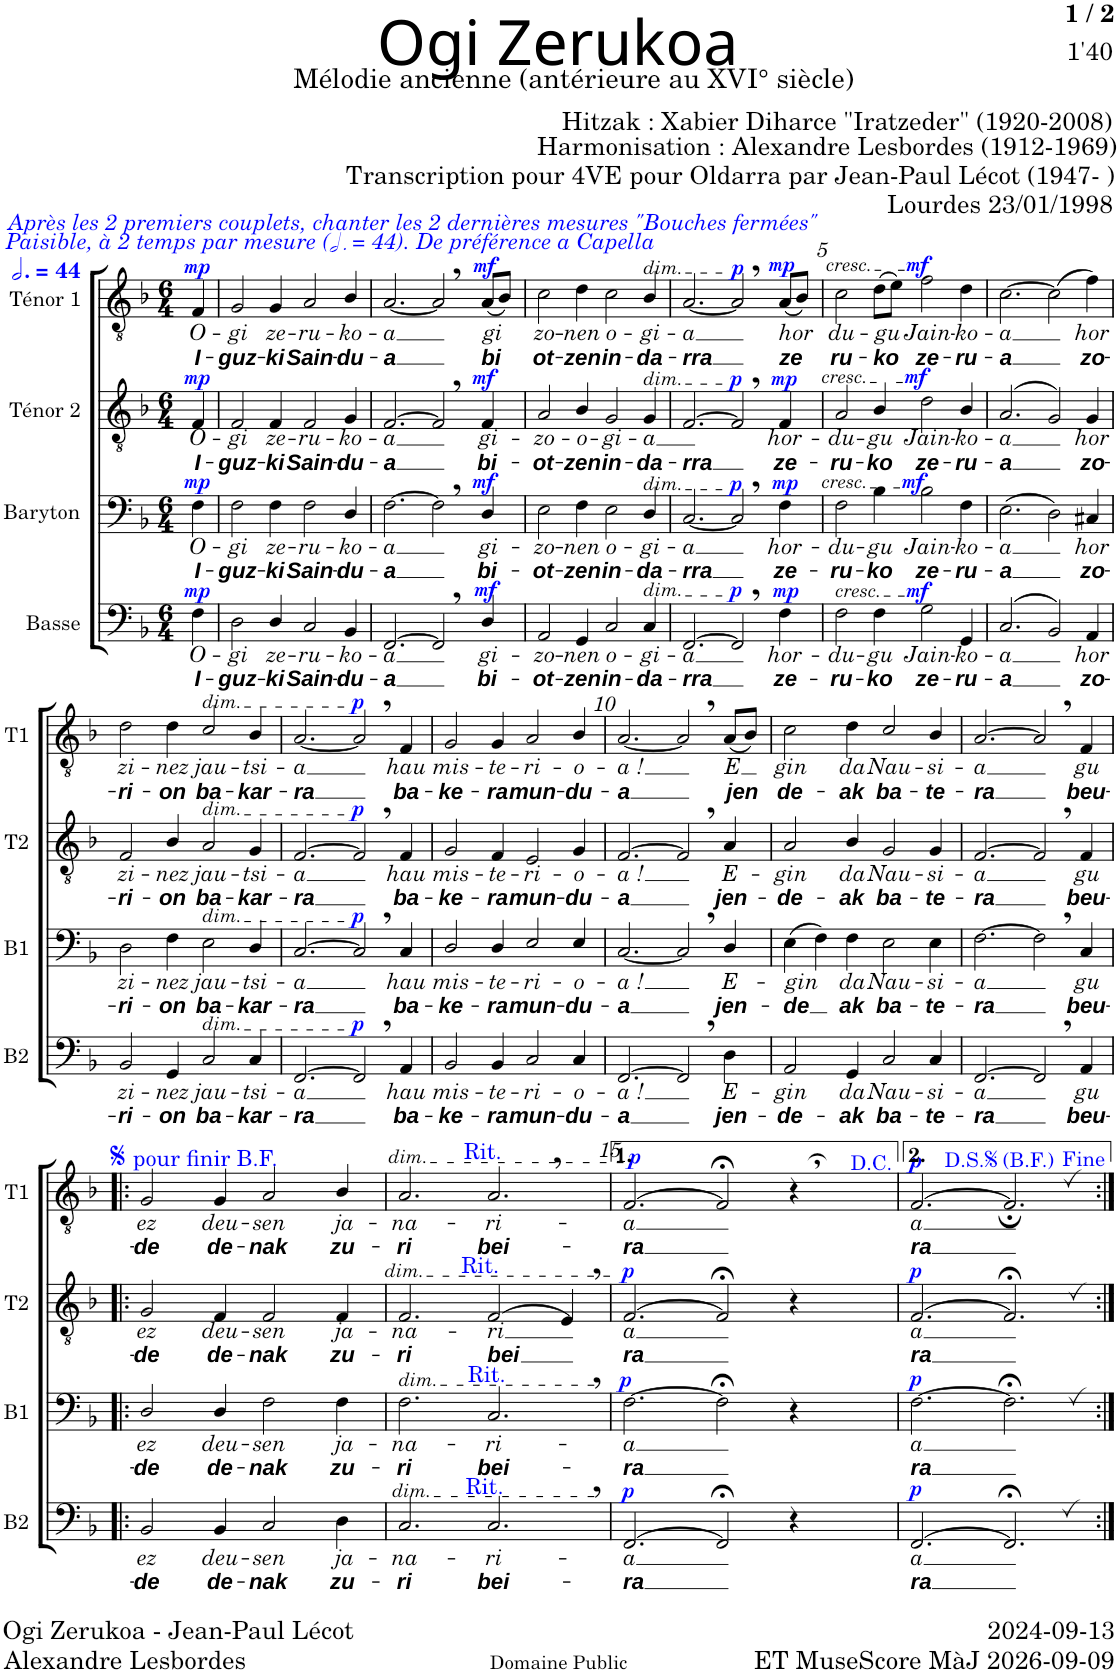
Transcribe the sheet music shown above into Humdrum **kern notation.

**kern	**text	**text	**dynam	**kern	**text	**text	**dynam	**kern	**text	**text	**dynam	**kern	**text	**text	**dynam
*part4	*part4	*part4	*part4	*part3	*part3	*part3	*part3	*part2	*part2	*part2	*part2	*part1	*part1	*part1	*part1
*staff4	*staff4	*staff4	*staff4	*staff3	*staff3	*staff3	*staff3	*staff2	*staff2	*staff2	*staff2	*staff1	*staff1	*staff1	*staff1
*I"Basse	*	*	*	*I"Baryton	*	*	*	*I"Ténor 2	*	*	*	*I"Ténor 1	*	*	*
*I'B2	*	*	*	*I'B1	*	*	*	*I'T2	*	*	*	*I'T1	*	*	*
*clefF4	*	*	*	*clefF4	*	*	*	*clefGv2	*	*	*	*clefGv2	*	*	*
*k[b-]	*	*	*	*k[b-]	*	*	*	*k[b-]	*	*	*	*k[b-]	*	*	*
*M6/4	*	*	*	*M6/4	*	*	*	*M6/4	*	*	*	*M6/4	*	*	*
*MM132	*	*	*	*MM132	*	*	*	*MM132	*	*	*	*MM132	*	*	*
=	=	=	=	=	=	=	=	=	=	=	=	=	=	=	=
!	!	!	!	!	!	!	!	!	!	!	!	!LO:TX:a:i:color=#0000FF:t=Après les 2 premiers couplets, chanter les 2 dernières mesures "Bouches fermées"	!	!	!
!	!	!	!	!	!	!	!	!	!	!	!	!LO:TX:a:i:color=#0000FF:t=Paisible, à 2 temps par mesure ([half]  = 44). De préférence a Capella	!	!	!
!	!LO:LY:b	!LO:LY:b	!LO:DY:a	!	!LO:LY:b	!LO:LY:b	!LO:DY:a	!	!LO:LY:b	!LO:LY:b	!LO:DY:a	!	!LO:LY:b	!LO:LY:b	!LO:DY:a
4F\	O-	I-	mp	4F\	O-	I-	mp	4F/	O-	I-	mp	4F/	O-	I-	mp
=1	=1	=1	=1	=1	=1	=1	=1	=1	=1	=1	=1	=1	=1	=1	=1
!	!LO:LY:b	!LO:LY:b	!	!	!LO:LY:b	!LO:LY:b	!	!	!LO:LY:b	!LO:LY:b	!	!	!LO:LY:b	!LO:LY:b	!
2D\	-gi	-guz-	.	2F\	-gi	-guz-	.	2F/	-gi	-guz-	.	2G/	-gi	-guz-	.
!	!LO:LY:b	!LO:LY:b	!	!	!LO:LY:b	!LO:LY:b	!	!	!LO:LY:b	!LO:LY:b	!	!	!LO:LY:b	!LO:LY:b	!
4D/	ze-	-ki	.	4F\	ze-	-ki	.	4F/	ze-	-ki	.	4G/	ze-	-ki	.
!	!LO:LY:b	!LO:LY:b	!	!	!LO:LY:b	!LO:LY:b	!	!	!LO:LY:b	!LO:LY:b	!	!	!LO:LY:b	!LO:LY:b	!
2C/	-ru-	Sain-	.	2F\	-ru-	Sain-	.	2F/	-ru-	Sain-	.	2A/	-ru-	Sain-	.
!	!LO:LY:b	!LO:LY:b	!	!	!LO:LY:b	!LO:LY:b	!	!	!LO:LY:b	!LO:LY:b	!	!	!LO:LY:b	!LO:LY:b	!
4BB-/	-ko-	-du-	.	4D/	-ko-	-du-	.	4G/	-ko-	-du-	.	4B-/	-ko-	-du-	.
=2	=2	=2	=2	=2	=2	=2	=2	=2	=2	=2	=2	=2	=2	=2	=2
!	!LO:LY:b	!LO:LY:b	!	!	!LO:LY:b	!LO:LY:b	!	!	!LO:LY:b	!LO:LY:b	!	!	!LO:LY:b	!LO:LY:b	!
[>2.FF/	-a	-a	.	[2.F\	-a	-a	.	[>2.F/	-a	-a	.	[2.A/	-a	-a	.
2FF,/]	.	.	.	2F,\]	.	.	.	2F,/]	.	.	.	2A,/]	.	.	.
!	!LO:LY:b	!LO:LY:b	!LO:DY:a	!	!LO:LY:b	!LO:LY:b	!LO:DY:a	!	!LO:LY:b	!LO:LY:b	!LO:DY:a	!	!LO:LY:b	!LO:LY:b	!LO:DY:a
4D/	gi-	-bi-	mf	4D/	gi-	-bi-	mf	4F/	gi-	-bi-	mf	(8A/L	gi	-bi	mf
.	.	.	.	.	.	.	.	.	.	.	.	8B-/J)	.	.	.
=3	=3	=3	=3	=3	=3	=3	=3	=3	=3	=3	=3	=3	=3	=3	=3
!	!LO:LY:b	!LO:LY:b	!	!	!LO:LY:b	!LO:LY:b	!	!	!LO:LY:b	!LO:LY:b	!	!	!LO:LY:b	!LO:LY:b	!
2AA/	-zo-	ot-	.	2E\	-zo-	ot-	.	2A/	-zo-	ot-	.	2c\	zo-	ot-	.
!	!LO:LY:b	!LO:LY:b	!	!	!LO:LY:b	!LO:LY:b	!	!	!LO:LY:b	!LO:LY:b	!	!	!LO:LY:b	!LO:LY:b	!
4GG/	-nen	-zen	.	4F\	-nen	-zen	.	4B-/	o-	-zen	.	4d\	-nen	-zen	.
!	!LO:LY:b	!LO:LY:b	!	!	!LO:LY:b	!LO:LY:b	!	!	!LO:LY:b	!LO:LY:b	!	!	!LO:LY:b	!LO:LY:b	!
2C/	o-	in-	.	2E\	o-	in-	.	2G/	-gi-	in-	.	2c\	o-	in-	.
!	!	!	!	!	!	!	!	!	!	!	!	!LO:TX:a:i:t=dim.	!	!	!
!	!	!	!	!	!	!	!	!LO:TX:a:i:t=dim.	!	!	!	!	!	!	!
!	!	!	!	!LO:TX:a:i:t=dim.	!	!	!	!	!	!	!	!	!	!	!
!LO:TX:a:i:t=dim.	!	!	!	!	!	!	!	!	!	!	!	!	!	!	!
!	!LO:LY:b	!LO:LY:b	!	!	!LO:LY:b	!LO:LY:b	!	!	!LO:LY:b	!LO:LY:b	!	!	!LO:LY:b	!LO:LY:b	!
4C/	-gi-	-da-	.	4D/	-gi-	-da-	.	4G/	-a	-da-	.	4B-/	-gi-	-da-	.
=4	=4	=4	=4	=4	=4	=4	=4	=4	=4	=4	=4	=4	=4	=4	=4
!	!LO:LY:b	!LO:LY:b	!	!	!LO:LY:b	!LO:LY:b	!	!	!	!LO:LY:b	!	!	!LO:LY:b	!LO:LY:b	!
[>2.FF/	-a	-rra	.	[2.C/	-a	-rra	.	[>2.F/	.	-rra	.	[2.A/	-a	-rra	.
!	!	!	!LO:DY:a	!	!	!	!LO:DY:a	!	!	!	!LO:DY:a	!	!	!	!LO:DY:a
2FF,/]	.	.	p	2C,/]	.	.	p	2F,/]	.	.	p	2A,/]	.	.	p
!	!LO:LY:b	!LO:LY:b	!LO:DY:a	!	!LO:LY:b	!LO:LY:b	!LO:DY:a	!	!LO:LY:b	!LO:LY:b	!LO:DY:a	!	!LO:LY:b	!LO:LY:b	!LO:DY:a
4F\	hor-	-ze-	mp	4F\	hor-	-ze-	mp	4F/	hor-	-ze-	mp	(8A/L	hor	-ze	mp
.	.	.	.	.	.	.	.	.	.	.	.	8B-/J)	.	.	.
=5	=5	=5	=5	=5	=5	=5	=5	=5	=5	=5	=5	=5	=5	=5	=5
!	!	!	!	!	!	!	!	!	!	!	!	!LO:TX:a:i:t=cresc.	!	!	!
!	!	!	!	!	!	!	!	!LO:TX:a:i:t=cresc.	!	!	!	!	!	!	!
!	!	!	!	!LO:TX:a:i:t=cresc.	!	!	!	!	!	!	!	!	!	!	!
!LO:TX:a:i:t=cresc.	!	!	!	!	!	!	!	!	!	!	!	!	!	!	!
!	!LO:LY:b	!LO:LY:b	!	!	!LO:LY:b	!LO:LY:b	!	!	!LO:LY:b	!LO:LY:b	!	!	!LO:LY:b	!LO:LY:b	!
2F\	-du-	ru-	.	2F\	-du-	ru-	.	2A/	-du-	ru-	.	2c\	du-	ru-	.
!	!LO:LY:b	!LO:LY:b	!	!	!LO:LY:b	!LO:LY:b	!	!	!LO:LY:b	!LO:LY:b	!	!	!LO:LY:b	!LO:LY:b	!
4F\	-gu	-ko	.	4B-\	-gu	-ko	.	4B-/	-gu	-ko	.	(8d\L	-gu	-ko	.
.	.	.	.	.	.	.	.	.	.	.	.	8e\J)	.	.	.
!	!LO:LY:b	!LO:LY:b	!LO:DY:a	!	!LO:LY:b	!LO:LY:b	!LO:DY:a	!	!LO:LY:b	!LO:LY:b	!LO:DY:a	!	!LO:LY:b	!LO:LY:b	!LO:DY:a
2G\	Jain-	ze-	mf	2B-\	Jain-	ze-	mf	2d\	Jain-	ze-	mf	2f\	Jain-	ze-	mf
!	!LO:LY:b	!LO:LY:b	!	!	!LO:LY:b	!LO:LY:b	!	!	!LO:LY:b	!LO:LY:b	!	!	!LO:LY:b	!LO:LY:b	!
4GG/	-ko-	-ru-	.	4F\	-ko-	-ru-	.	4B-/	-ko-	-ru-	.	4d\	-ko-	-ru-	.
=6	=6	=6	=6	=6	=6	=6	=6	=6	=6	=6	=6	=6	=6	=6	=6
!	!LO:LY:b	!LO:LY:b	!	!	!LO:LY:b	!LO:LY:b	!	!	!LO:LY:b	!LO:LY:b	!	!	!LO:LY:b	!LO:LY:b	!
(>2.C/	-a	-a	.	(>2.E\	-a	-a	.	(>2.A/	-a	-a	.	[2.c\	-a	-a	.
2BB-/)	.	.	.	2D\)	.	.	.	2G/)	.	.	.	(2c\]	.	.	.
!	!LO:LY:b	!LO:LY:b	!	!	!LO:LY:b	!LO:LY:b	!	!	!LO:LY:b	!LO:LY:b	!	!	!LO:LY:b	!LO:LY:b	!
4AA/	hor	zo-	.	4C#X/	hor	zo-	.	4G/	hor	zo-	.	4f\)	hor	zo-	.
!!LO:LB:g=z
=7	=7	=7	=7	=7	=7	=7	=7	=7	=7	=7	=7	=7	=7	=7	=7
!	!LO:LY:b	!LO:LY:b	!	!	!LO:LY:b	!LO:LY:b	!	!	!LO:LY:b	!LO:LY:b	!	!	!LO:LY:b	!LO:LY:b	!
2BB-/	zi-	-ri-	.	2D\	zi-	-ri-	.	2F/	zi-	-ri-	.	2d\	zi-	-ri-	.
!	!LO:LY:b	!LO:LY:b	!	!	!LO:LY:b	!LO:LY:b	!	!	!LO:LY:b	!LO:LY:b	!	!	!LO:LY:b	!LO:LY:b	!
4GG/	-nez	-on	.	4F\	-nez	-on	.	4B-/	-nez	-on	.	4d\	-nez	-on	.
!	!	!	!	!	!	!	!	!	!	!	!	!LO:TX:a:i:t=dim.	!	!	!
!	!	!	!	!	!	!	!	!LO:TX:a:i:t=dim.	!	!	!	!	!	!	!
!	!	!	!	!LO:TX:a:i:t=dim.	!	!	!	!	!	!	!	!	!	!	!
!LO:TX:a:i:t=dim.	!	!	!	!	!	!	!	!	!	!	!	!	!	!	!
!	!LO:LY:b	!LO:LY:b	!	!	!LO:LY:b	!LO:LY:b	!	!	!LO:LY:b	!LO:LY:b	!	!	!LO:LY:b	!LO:LY:b	!
2C/	jau-	ba-	.	2E\	jau-	ba-	.	2A/	jau-	ba-	.	2c/	jau-	ba-	.
!	!LO:LY:b	!LO:LY:b	!	!	!LO:LY:b	!LO:LY:b	!	!	!LO:LY:b	!LO:LY:b	!	!	!LO:LY:b	!LO:LY:b	!
4C/	-tsi-	-kar-	.	4D/	-tsi-	-kar-	.	4G/	-tsi-	-kar-	.	4B-/	-tsi-	-kar-	.
=8	=8	=8	=8	=8	=8	=8	=8	=8	=8	=8	=8	=8	=8	=8	=8
!	!LO:LY:b	!LO:LY:b	!	!	!LO:LY:b	!LO:LY:b	!	!	!LO:LY:b	!LO:LY:b	!	!	!LO:LY:b	!LO:LY:b	!
[>2.FF/	-a	-ra	.	[>2.C/	-a	-ra	.	[>2.F/	-a	-ra	.	[2.A/	-a	-ra	.
!	!	!	!LO:DY:a	!	!	!	!LO:DY:a	!	!	!	!LO:DY:a	!	!	!	!LO:DY:a
2FF,/]	.	.	p	2C,/]	.	.	p	2F,/]	.	.	p	2A,/]	.	.	p
!	!LO:LY:b	!LO:LY:b	!	!	!LO:LY:b	!LO:LY:b	!	!	!LO:LY:b	!LO:LY:b	!	!	!LO:LY:b	!LO:LY:b	!
4AA/	hau	ba-	.	4C/	hau	ba-	.	4F/	hau	ba-	.	4F/	hau	ba-	.
=9	=9	=9	=9	=9	=9	=9	=9	=9	=9	=9	=9	=9	=9	=9	=9
!	!LO:LY:b	!LO:LY:b	!	!	!LO:LY:b	!LO:LY:b	!	!	!LO:LY:b	!LO:LY:b	!	!	!LO:LY:b	!LO:LY:b	!
2BB-/	mis-	-ke-	.	2D/	mis-	-ke-	.	2G/	mis-	-ke-	.	2G/	mis-	-ke-	.
!	!LO:LY:b	!LO:LY:b	!	!	!LO:LY:b	!LO:LY:b	!	!	!LO:LY:b	!LO:LY:b	!	!	!LO:LY:b	!LO:LY:b	!
4BB-/	-te-	-ra	.	4D/	-te-	-ra	.	4F/	-te-	-ra	.	4G/	-te-	-ra	.
!	!LO:LY:b	!LO:LY:b	!	!	!LO:LY:b	!LO:LY:b	!	!	!LO:LY:b	!LO:LY:b	!	!	!LO:LY:b	!LO:LY:b	!
2C/	-ri-	mun-	.	2E/	-ri-	mun-	.	2E/	-ri-	mun-	.	2A/	-ri-	mun-	.
!	!LO:LY:b	!LO:LY:b	!	!	!LO:LY:b	!LO:LY:b	!	!	!LO:LY:b	!LO:LY:b	!	!	!LO:LY:b	!LO:LY:b	!
4C/	-o-	-du-	.	4E/	-o-	-du-	.	4G/	-o-	-du-	.	4B-/	-o-	-du-	.
=10	=10	=10	=10	=10	=10	=10	=10	=10	=10	=10	=10	=10	=10	=10	=10
!	!LO:LY:b	!LO:LY:b	!	!	!LO:LY:b	!LO:LY:b	!	!	!LO:LY:b	!LO:LY:b	!	!	!LO:LY:b	!LO:LY:b	!
[>2.FF/	-a !	-a	.	[2.C/	-a !	-a	.	[>2.F/	-a !	-a	.	[2.A/	-a !	-a	.
2FF,/]	.	.	.	2C,/]	.	.	.	2F,/]	.	.	.	2A,/]	.	.	.
!	!LO:LY:b	!LO:LY:b	!	!	!LO:LY:b	!LO:LY:b	!	!	!LO:LY:b	!LO:LY:b	!	!	!LO:LY:b	!LO:LY:b	!
4D\	E-	-jen-	.	4D/	E-	-jen-	.	4A/	E-	-jen-	.	(8A/L	E	-jen	.
.	.	.	.	.	.	.	.	.	.	.	.	8B-/J)	.	.	.
=11	=11	=11	=11	=11	=11	=11	=11	=11	=11	=11	=11	=11	=11	=11	=11
!	!LO:LY:b	!LO:LY:b	!	!	!LO:LY:b	!LO:LY:b	!	!	!LO:LY:b	!LO:LY:b	!	!	!LO:LY:b	!LO:LY:b	!
2AA/	-gin	-de-	.	(4E\	-gin	-de	.	2A/	-gin	-de-	.	2c\	gin	de-	.
.	.	.	.	4F\)	.	.	.	.	.	.	.	.	.	.	.
!	!LO:LY:b	!LO:LY:b	!	!	!LO:LY:b	!LO:LY:b	!	!	!LO:LY:b	!LO:LY:b	!	!	!LO:LY:b	!LO:LY:b	!
4GG/	da	-ak	.	4F\	da	ak	.	4B-/	da	-ak	.	4d\	da	-ak	.
!	!LO:LY:b	!LO:LY:b	!	!	!LO:LY:b	!LO:LY:b	!	!	!LO:LY:b	!LO:LY:b	!	!	!LO:LY:b	!LO:LY:b	!
2C/	Nau-	ba-	.	2E\	Nau-	ba-	.	2G/	Nau-	ba-	.	2c/	Nau-	ba-	.
!	!LO:LY:b	!LO:LY:b	!	!	!LO:LY:b	!LO:LY:b	!	!	!LO:LY:b	!LO:LY:b	!	!	!LO:LY:b	!LO:LY:b	!
4C/	-si-	-te-	.	4E\	-si-	-te-	.	4G/	-si-	-te-	.	4B-/	-si-	-te-	.
=12	=12	=12	=12	=12	=12	=12	=12	=12	=12	=12	=12	=12	=12	=12	=12
!	!LO:LY:b	!LO:LY:b	!	!	!LO:LY:b	!LO:LY:b	!	!	!LO:LY:b	!LO:LY:b	!	!	!LO:LY:b	!LO:LY:b	!
[>2.FF/	-a	-ra	.	[2.F\	-a	-ra	.	[>2.F/	-a	-ra	.	[>2.A/	-a	-ra	.
2FF,/]	.	.	.	2F,\]	.	.	.	2F,/]	.	.	.	2A,/]	.	.	.
!	!LO:LY:b	!LO:LY:b	!	!	!LO:LY:b	!LO:LY:b	!	!	!LO:LY:b	!LO:LY:b	!	!	!LO:LY:b	!LO:LY:b	!
4AA/	gu	beu-	.	4C/	gu	beu-	.	4F/	gu	beu-	.	4F/	gu	beu-	.
!!LO:LB:g=z
=13!|:	=13!|:	=13!|:	=13!|:	=13!|:	=13!|:	=13!|:	=13!|:	=13!|:	=13!|:	=13!|:	=13!|:	=13!|:	=13!|:	=13!|:	=13!|:
!	!	!	!	!	!	!	!	!	!	!	!	!LO:TX:a:color=#0000FF:t=pour finir B.F.	!	!	!
!	!LO:LY:b	!LO:LY:b	!	!	!LO:LY:b	!LO:LY:b	!	!	!LO:LY:b	!LO:LY:b	!	!	!LO:LY:b	!LO:LY:b	!
2BB-/	ez	-de	.	2D/	ez	-de	.	2G/	ez	-de	.	2G/	ez	-de	.
!	!LO:LY:b	!LO:LY:b	!	!	!LO:LY:b	!LO:LY:b	!	!	!LO:LY:b	!LO:LY:b	!	!	!LO:LY:b	!LO:LY:b	!
4BB-/	deu-	de-	.	4D/	deu-	de-	.	4F/	deu-	de-	.	4G/	deu-	de-	.
!	!LO:LY:b	!LO:LY:b	!	!	!LO:LY:b	!LO:LY:b	!	!	!LO:LY:b	!LO:LY:b	!	!	!LO:LY:b	!LO:LY:b	!
2C/	-sen	-nak	.	2F\	-sen	-nak	.	2F/	-sen	-nak	.	2A/	-sen	-nak	.
!	!LO:LY:b	!LO:LY:b	!	!	!LO:LY:b	!LO:LY:b	!	!	!LO:LY:b	!LO:LY:b	!	!	!LO:LY:b	!LO:LY:b	!
4D\	ja-	zu-	.	4F\	ja-	zu-	.	4F/	ja-	zu-	.	4B-/	ja-	zu-	.
=14	=14	=14	=14	=14	=14	=14	=14	=14	=14	=14	=14	=14	=14	=14	=14
!	!	!	!	!	!	!	!	!	!	!	!	!LO:TX:a:i:t=dim.	!	!	!
!	!	!	!	!	!	!	!	!LO:TX:a:i:t=dim.	!	!	!	!	!	!	!
!	!	!	!	!LO:TX:a:i:t=dim.	!	!	!	!	!	!	!	!	!	!	!
!LO:TX:a:i:t=dim.	!	!	!	!	!	!	!	!	!	!	!	!	!	!	!
!	!LO:LY:b	!LO:LY:b	!	!	!LO:LY:b	!LO:LY:b	!	!	!LO:LY:b	!LO:LY:b	!	!	!LO:LY:b	!LO:LY:b	!
*^	*	*	*	*^	*	*	*	*^	*	*	*	*^	*	*	*
2.C/	2ryy	-na-	-ri	.	2.F\	2ryy	-na-	-ri	.	2.F/	2ryy	-na-	-ri	.	2.A/	2ryy	-na-	-ri	.
!	!	!	!	!	!	!	!	!	!	!	!LO:TX:a:color=#0000FF:t=Rit.	!	!	!	!	!	!	!	!
!	!	!	!	!	!	!LO:TX:a:color=#0000FF:t=Rit.	!	!	!	!	!	!	!	!	!	!	!	!	!
!	!LO:TX:a:color=#0000FF:t=Rit.	!	!	!	!	!	!	!	!	!	!	!	!	!	!	!	!	!	!
.	1ryy	.	.	.	.	1ryy	.	.	.	.	1ryy	.	.	.	.	8ryy	.	.	.
!	!	!	!	!	!	!	!	!	!	!	!	!	!	!	!	!LO:TX:a:color=#0000FF:t=Rit.	!	!	!
.	.	.	.	.	.	.	.	.	.	.	.	.	.	.	.	2..ryy	.	.	.
!	!	!LO:LY:b	!LO:LY:b	!	!	!	!LO:LY:b	!LO:LY:b	!	!	!	!LO:LY:b	!LO:LY:b	!	!	!	!LO:LY:b	!LO:LY:b	!
2.C,/	.	-ri-	bei-	.	2.C,/	.	-ri-	bei-	.	(>2F/	.	-ri	-bei	.	2.A/	.	-ri-	bei-	.
.	.	.	.	.	.	.	.	.	.	4E,/)	.	.	.	.	.	.	.	.	.
=15	=15	=15	=15	=15	=15	=15	=15	=15	=15	=15	=15	=15	=15	=15	=15	=15	=15	=15	=15
!	!	!LO:LY:b	!LO:LY:b	!LO:DY:a	!	!	!LO:LY:b	!LO:LY:b	!LO:DY:a	!	!	!LO:LY:b	!LO:LY:b	!LO:DY:a	!	!	!LO:LY:b	!LO:LY:b	!LO:DY:a
*v	*v	*	*	*	*	*	*	*	*	*v	*v	*	*	*	*v	*v	*	*	*
*	*	*	*	*v	*v	*	*	*	*	*	*	*	*	*	*	*
[>2.FF/	-a	-ra	p	[2.F\	-a	-ra	p	[>2.F/	a	ra	p	[>2.F/	-a	-ra	p
2FF;</]	.	.	.	2F;<\]	.	.	.	2F;</]	.	.	.	2F;</]	.	.	.
4r	.	.	.	4r	.	.	.	4r	.	.	.	4r	.	.	.
=16	=16	=16	=16	=16	=16	=16	=16	=16	=16	=16	=16	=16	=16	=16	=16
!	!LO:LY:b	!LO:LY:b	!LO:DY:a	!	!LO:LY:b	!LO:LY:b	!LO:DY:a	!	!LO:LY:b	!LO:LY:b	!LO:DY:a	!	!LO:LY:b	!LO:LY:b	!LO:DY:a
[>2.FF/	-a	-ra	p	[2.F\	-a	-ra	p	[>2.F/	a	ra	p	[>2.F/	-a	-ra	p
2.FF;<,/]	.	.	.	2.F;<,\]	.	.	.	2.F;<,/]	.	.	.	2.F;,/]	.	.	.
=:|!	=:|!	=:|!	=:|!	=:|!	=:|!	=:|!	=:|!	=:|!	=:|!	=:|!	=:|!	=:|!	=:|!	=:|!	=:|!
*-	*-	*-	*-	*-	*-	*-	*-	*-	*-	*-	*-	*-	*-	*-	*-
